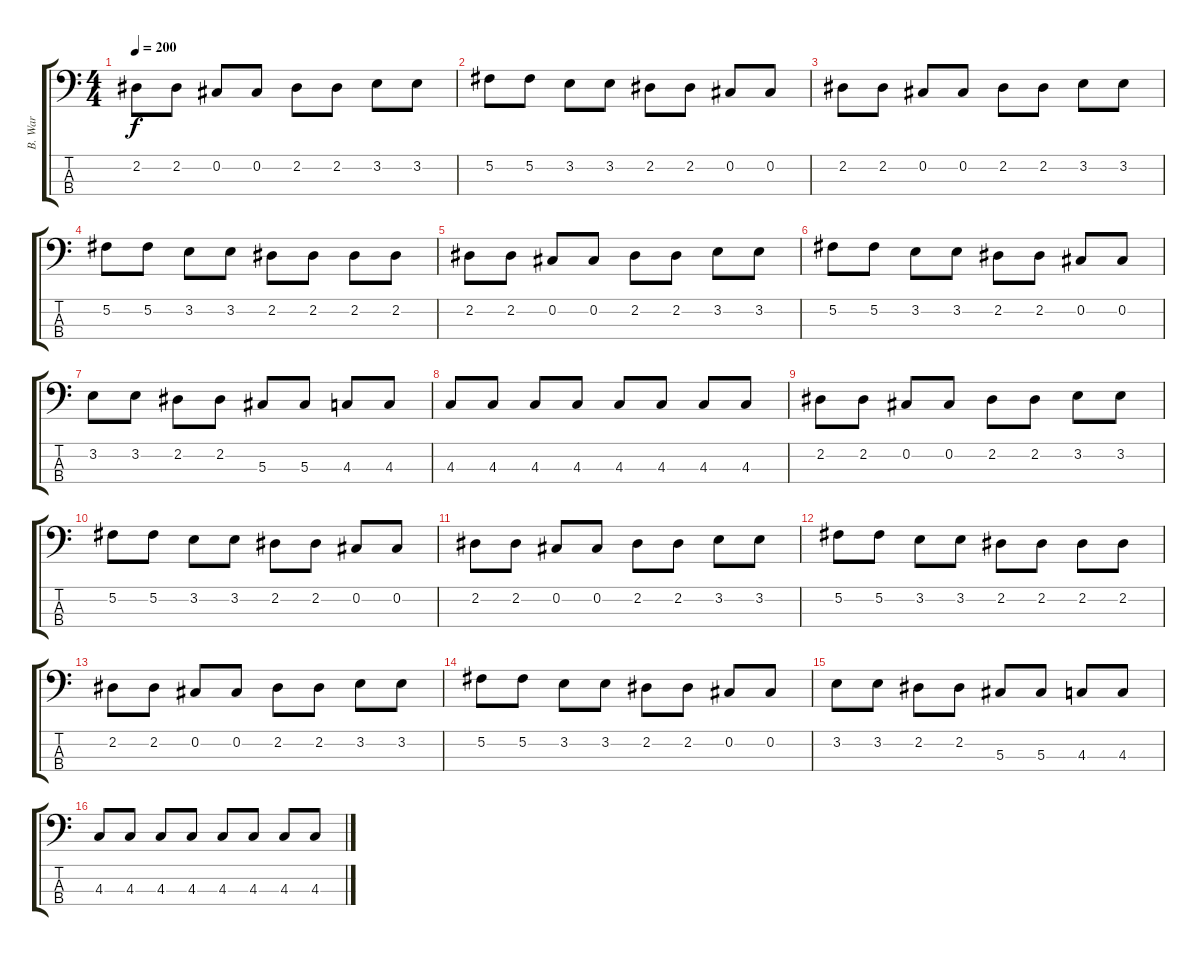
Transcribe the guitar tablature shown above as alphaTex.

\track ("B. War" "B. War") {instrument electricbassfinger}
\staff {score tabs}
\tuning (Gb2 Db2 Ab1 Eb1) {hide}
\ts (4 4)
\tempo 200
\clef f4
\ks c
2.2.8{dy f} 2.2.8 0.2.8 0.2.8 2.2.8 2.2.8 3.2.8 3.2.8 |
5.2.8 5.2.8 3.2.8 3.2.8 2.2.8 2.2.8 0.2.8 0.2.8 |
2.2.8 2.2.8 0.2.8 0.2.8 2.2.8 2.2.8 3.2.8 3.2.8 |
5.2.8 5.2.8 3.2.8 3.2.8 2.2.8 2.2.8 2.2.8 2.2.8 |
2.2.8 2.2.8 0.2.8 0.2.8 2.2.8 2.2.8 3.2.8 3.2.8 |
5.2.8 5.2.8 3.2.8 3.2.8 2.2.8 2.2.8 0.2.8 0.2.8 |
3.2.8 3.2.8 2.2.8 2.2.8 5.3.8 5.3.8 4.3.8 4.3.8 |
4.3.8 4.3.8 4.3.8 4.3.8 4.3.8 4.3.8 4.3.8 4.3.8 |
2.2.8 2.2.8 0.2.8 0.2.8 2.2.8 2.2.8 3.2.8 3.2.8 |
5.2.8 5.2.8 3.2.8 3.2.8 2.2.8 2.2.8 0.2.8 0.2.8 |
2.2.8 2.2.8 0.2.8 0.2.8 2.2.8 2.2.8 3.2.8 3.2.8 |
5.2.8 5.2.8 3.2.8 3.2.8 2.2.8 2.2.8 2.2.8 2.2.8 |
2.2.8 2.2.8 0.2.8 0.2.8 2.2.8 2.2.8 3.2.8 3.2.8 |
5.2.8 5.2.8 3.2.8 3.2.8 2.2.8 2.2.8 0.2.8 0.2.8 |
3.2.8 3.2.8 2.2.8 2.2.8 5.3.8 5.3.8 4.3.8 4.3.8 |
4.3.8 4.3.8 4.3.8 4.3.8 4.3.8 4.3.8 4.3.8 4.3.8
